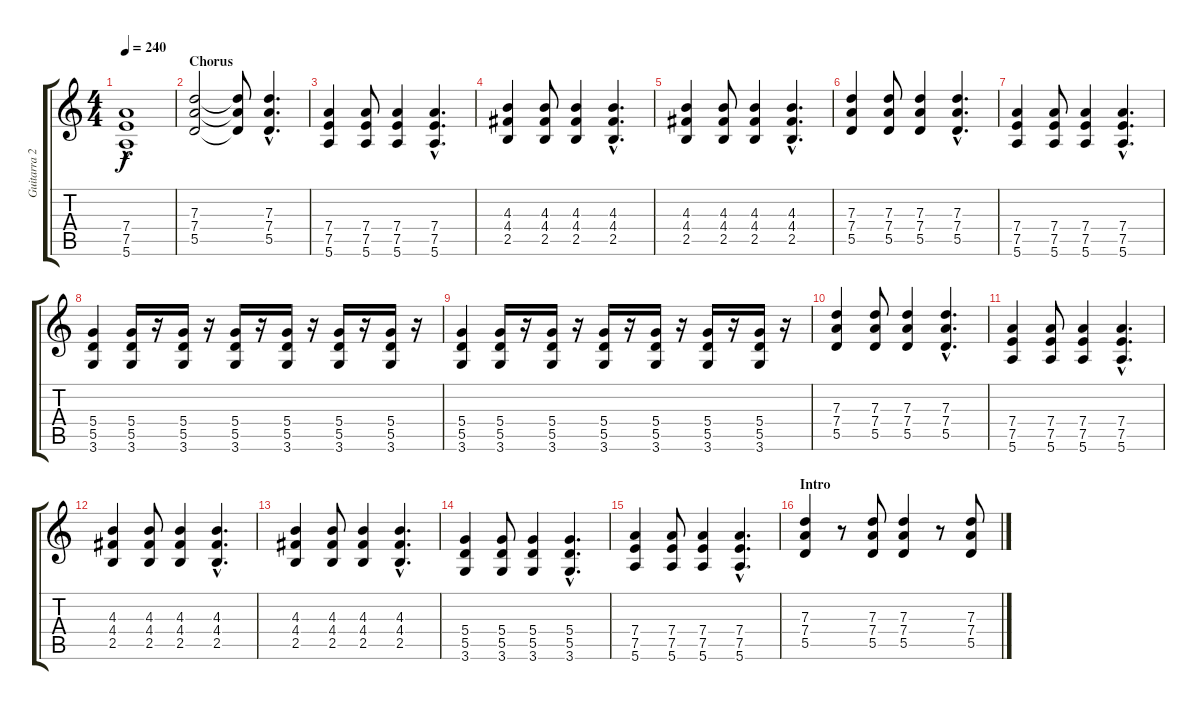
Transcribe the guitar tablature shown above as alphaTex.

\track ("Guitarra 2 - Erik" "Guitarra 2") {instrument distortionguitar}
\staff {score tabs}
\tuning (E4 B3 G3 D3 A2 E2) {hide}
\ts (4 4)
\tempo 240
\clef g2
\ks c
(7.4{t} 7.5{hac t} 5.6{t}).1{dy f} |
\section ("" "Chorus")
(7.3 7.4 5.5).2 (7.3{t} 7.4{t} 5.5{t}).8 (7.3{hac} 7.4{hac} 5.5{hac}).4{d} |
(7.4 7.5 5.6).4 (7.4 7.5 5.6).8 (7.4 7.5 5.6).4 (7.4{hac} 7.5{hac} 5.6{hac}).4{d} |
(4.3 4.4 2.5).4 (4.3 4.4 2.5).8 (4.3 4.4 2.5).4 (4.3{hac} 4.4 2.5).4{d} |
(4.3 4.4 2.5).4 (4.3 4.4 2.5).8 (4.3 4.4 2.5).4 (4.3{hac} 4.4{hac} 2.5{hac}).4{d} |
(7.3 7.4 5.5).4 (7.3 7.4 5.5).8 (7.3 7.4 5.5).4 (7.3{hac} 7.4{hac} 5.5{hac}).4{d} |
(7.4 7.5 5.6).4 (7.4 7.5 5.6).8 (7.4 7.5 5.6).4 (7.4{hac} 7.5{hac} 5.6{hac}).4{d} |
(5.4 5.5 3.6).4 (5.4 5.5 3.6).16 r.16 (5.4 5.5 3.6).16 r.16 (5.4 5.5 3.6).16 r.16 (5.4 5.5 3.6).16 r.16 (5.4 5.5 3.6).16 r.16 (5.4 5.5 3.6).16 r.16 |
(5.4 5.5 3.6).4 (5.4 5.5 3.6).16 r.16 (5.4 5.5 3.6).16 r.16 (5.4 5.5 3.6).16 r.16 (5.4 5.5 3.6).16 r.16 (5.4 5.5 3.6).16 r.16 (5.4 5.5 3.6).16 r.16 |
(7.3 7.4 5.5).4 (7.3 7.4 5.5).8 (7.3 7.4 5.5).4 (7.3{hac} 7.4{hac} 5.5{hac}).4{d} |
(7.4 7.5 5.6).4 (7.4 7.5 5.6).8 (7.4 7.5 5.6).4 (7.4{hac} 7.5{hac} 5.6{hac}).4{d} |
(4.3 4.4 2.5).4 (4.3 4.4 2.5).8 (4.3 4.4 2.5).4 (4.3{hac} 4.4{hac} 2.5{hac}).4{d} |
(4.3 4.4 2.5).4 (4.3 4.4 2.5).8 (4.3 4.4 2.5).4 (4.3{hac} 4.4{hac} 2.5{hac}).4{d} |
(5.4 5.5 3.6).4 (5.4 5.5 3.6).8 (5.4 5.5 3.6).4 (5.4{hac} 5.5{hac} 3.6{hac}).4{d} |
(7.4 7.5 5.6).4 (7.4 7.5 5.6).8 (7.4 7.5 5.6).4 (7.4{hac} 7.5{hac} 5.6{hac}).4{d} |
\section ("" "Intro")
(7.3 7.4 5.5).4 r.8 (7.3 7.4 5.5).8 (7.3 7.4 5.5).4 r.8 (7.3 7.4 5.5).8
